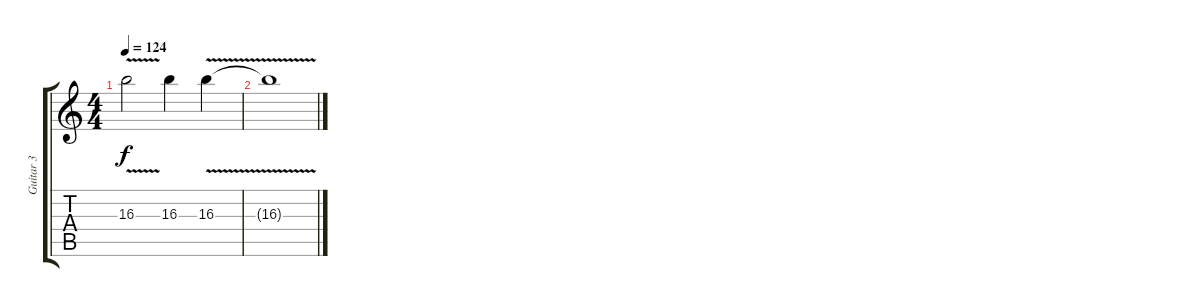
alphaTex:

\track ("Guitar 3" "Guitar 3") {instrument overdrivenguitar}
\staff {score tabs}
\tuning (E4 B3 G3 D3 A2 E2) {hide}
\ts (4 4)
\tempo 124
\clef g2
\ks c
16.3{v}.2{dy f} 16.3.4 16.3{v}.4 |
16.3{t}.1
